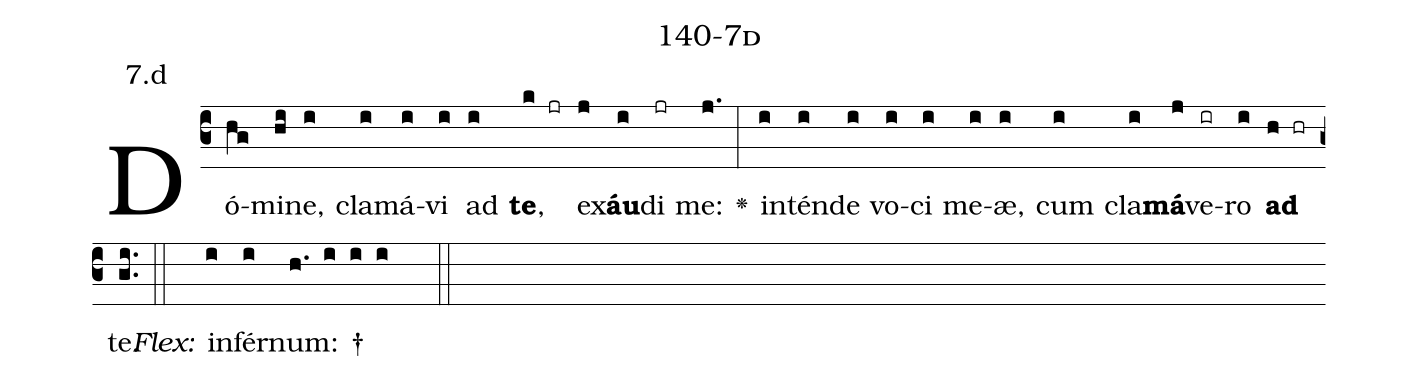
name: 140-7d;
annotation: 7.d;
%%
(c3)Dó(hg)mi(hi)ne,(i) cla(i)má(i)vi(i) ad(i) <b>te</b>,(k jr) ex(j)<b>áu</b>(i)di(jr) me:(j.) <v>\greheightstar</v>(:) in(i)tén(i)de(i) vo(i)ci(i) me(i)æ,(i) cum(i) cla(i)<b>má</b>(j)ve(ir)ro(i) <b>ad</b>(h hr) te.(gi..) (::)
<i>Flex:</i>()  in(i)fér(i)num: †(h. i i i  ::)

%E(i) u(i) o(j) u(i) a(h) e.(gi..) (::)
